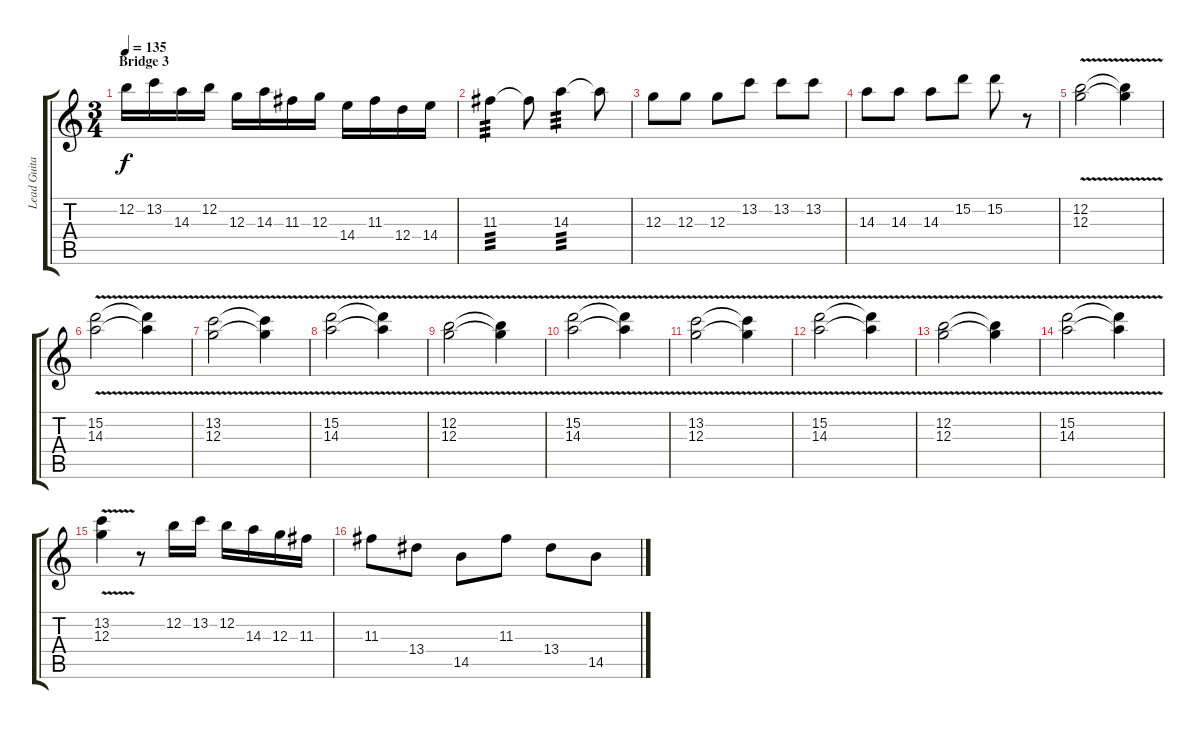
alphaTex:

\track ("Lead Guitar" "Lead Guita") {instrument electricguitarjazz}
\staff {score tabs}
\tuning (E4 B3 G3 D3 A2 E2) {hide}
\ts (3 4)
\section ("" "Bridge 3")
\tempo 135
\clef g2
\ks c
12.2.16{dy f} 13.2.16 14.3.16 12.2.16 12.3.16 14.3.16 11.3.16 12.3.16 14.4.16 11.3.16 12.4.16 14.4.16 |
11.3.4{tp 3} 11.3{t}.8 14.3.4{tp 3} 14.3{t}.8 |
12.3.8 12.3.8 12.3.8 13.2.8 13.2.8 13.2.8 |
14.3.8 14.3.8 14.3.8 15.2.8 15.2.8 r.8 |
(12.2{v} 12.3).2 (12.2{t} 12.3{t}).4 |
(15.2 14.3{v}).2 (15.2{t} 14.3{t}).4 |
(13.2 12.3{v}).2 (13.2{t} 12.3{t}).4 |
(15.2 14.3{v}).2 (15.2{t} 14.3{t}).4 |
(12.2 12.3{v}).2 (12.2{t} 12.3{t}).4 |
(15.2 14.3{v}).2 (15.2{t} 14.3{t}).4 |
(13.2 12.3{v}).2 (13.2{t} 12.3{t}).4 |
(15.2 14.3{v}).2 (15.2{t} 14.3{t}).4 |
(12.2 12.3{v}).2 (12.2{t} 12.3{t}).4 |
(15.2{v} 14.3).2 (15.2{t} 14.3{t}).4 |
(13.2{v} 12.3).4 r.8 12.2.16 13.2.16 12.2.16 14.3.16 12.3.16 11.3.16 |
11.3.8 13.4.8 14.5.8 11.3.8 13.4.8 14.5.8
